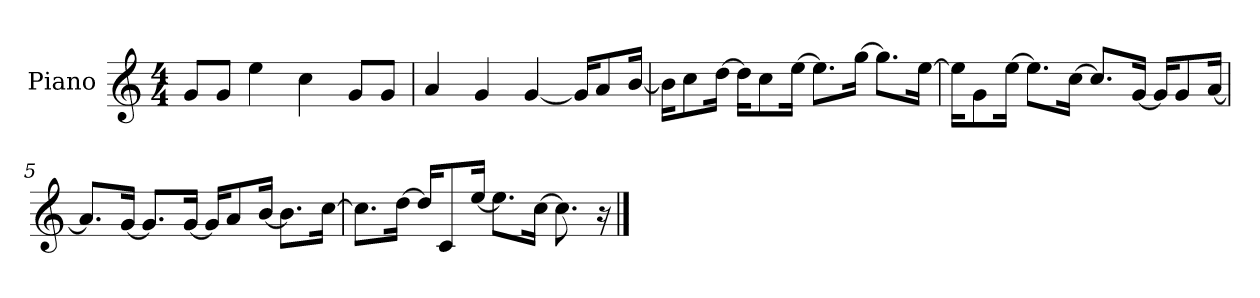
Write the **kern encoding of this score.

**kern
*part1
*staff1
*I"Piano
*I'P-no
*clefG2
*k[]
*M4/4
*MM90
=1
8g/L
8g/J
4ee\
4cc\
8g/L
8g/J
=2
4a/
4g/
[4g/
16g/KL]
8a/
[16b/Jk
=3
16b\KL]
8cc\
[16dd\Jk
16dd\KL]
8cc\
[16ee\Jk
8.ee\L]
[16gg\Jk
8.gg\L]
[16ee\Jk
=4
16ee\KL]
8g\
[16ee\Jk
8.ee\L]
[16cc\Jk
8.cc/L]
[16g/Jk
16g/KL]
8g/
[16a/Jk
!!LO:LB:g=z
=5
8.a/L]
[16g/Jk
8.g/L]
[16g/Jk
16g/KL]
8a/
[16b/Jk
8.b\L]
[16cc\Jk
=6
8.cc\L]
[16dd\Jk
16dd/KL]
8c/
[16ee/Jk
8.ee\L]
[16cc\Jk
8.cc\]
16r
==
*-
